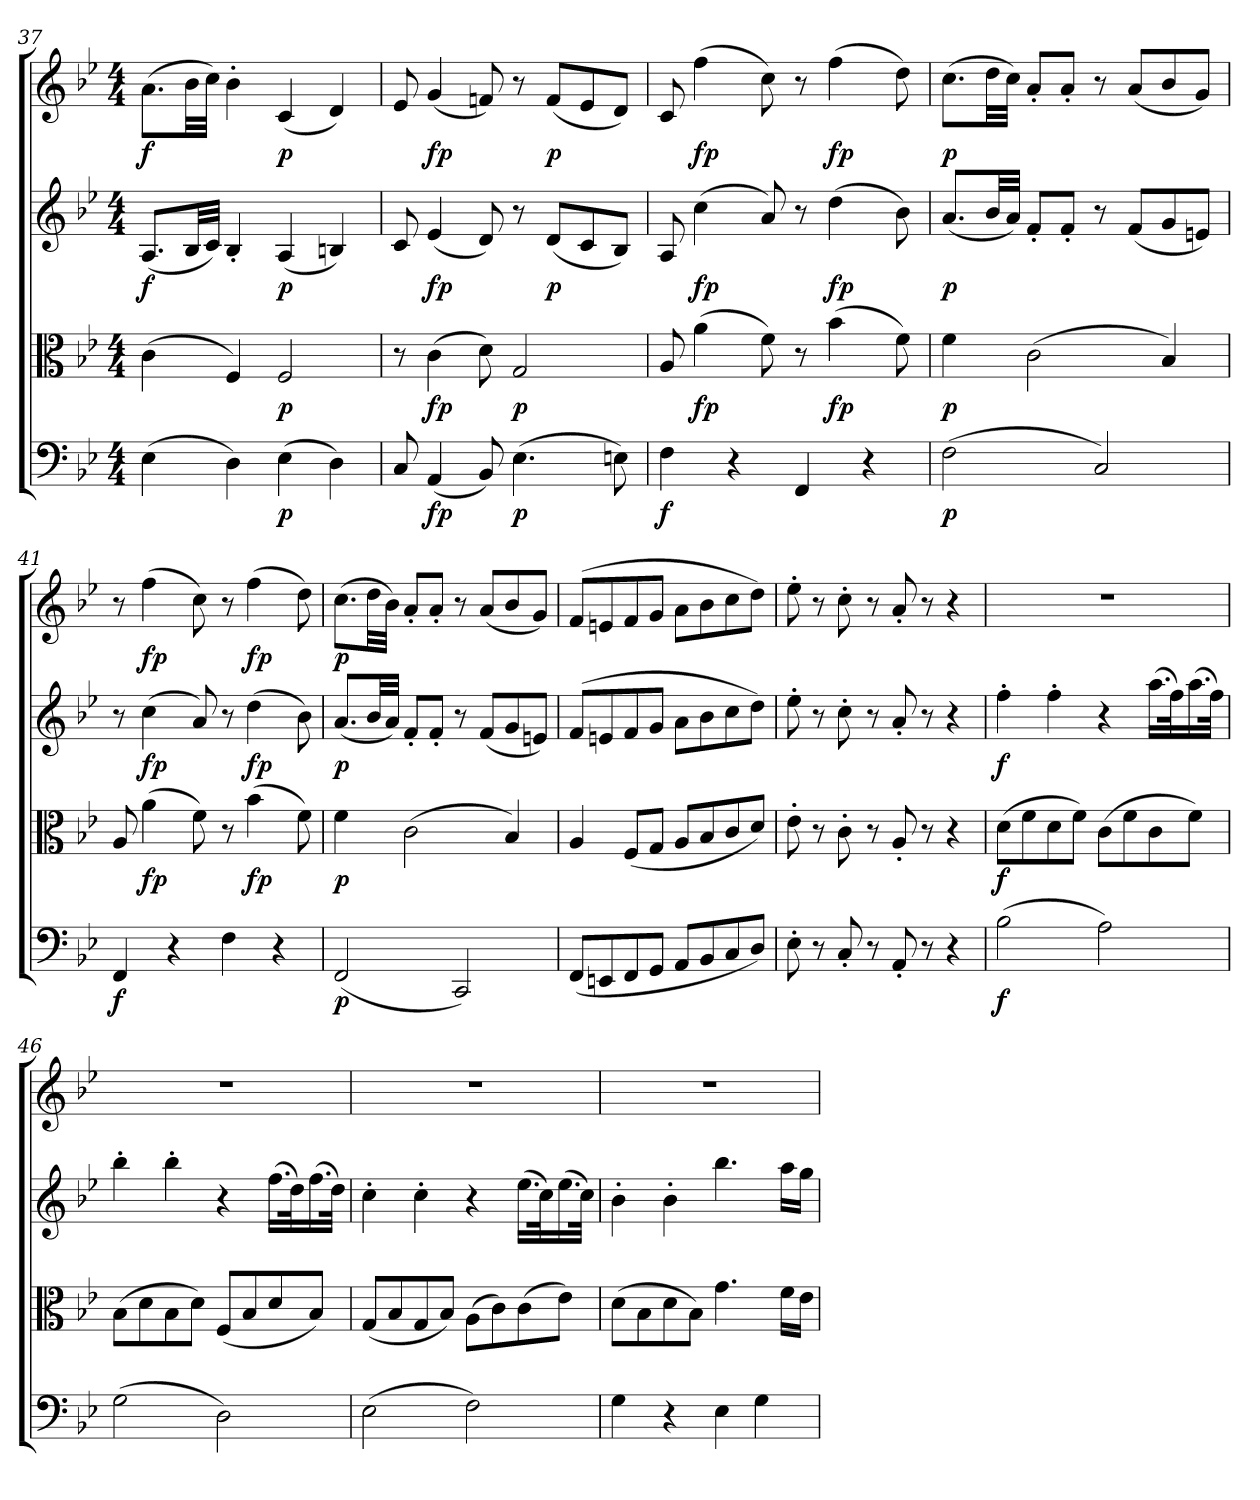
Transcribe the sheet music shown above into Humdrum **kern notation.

**kern	**dynam	**kern	**dynam	**kern	**dynam	**kern	**dynam
*part4	*part4	*part3	*part3	*part2	*part2	*part1	*part1
*staff4	*staff4	*staff3	*staff3	*staff2	*staff2	*staff1	*staff1
*clefF4	*	*clefC3	*	*clefG2	*	*clefG2	*
*k[b-e-]	*	*k[b-e-]	*	*k[b-e-]	*	*k[b-e-]	*
*B-:	*	*B-:	*	*B-:	*	*B-:	*
*M4/4	*	*M4/4	*	*M4/4	*	*M4/4	*
=37	=37	=37	=37	=37	=37	=37	=37
(4E-\	.	(4c\	.	(8.A/L	f	(8.a\L	f
.	.	.	.	32B-/LL	.	32b-\LL	.
.	.	.	.	32c/JJJ)	.	32cc\JJJ)	.
4D\)	.	4F/)	.	4B-'/	.	4b-'\	.
(4E-\	p	2F/	p	(4A/	p	(4c/	p
4D\)	.	.	.	4Bn/)	.	4d/)	.
=38	=38	=38	=38	=38	=38	=38	=38
8C/	.	8r	.	8c/	.	8e-/	.
(4AA/	fp	(4c\	fp	(4e-/	fp	(4g/	fp
8BB-/)	.	8d\)	.	8d/)	.	8fn/)	.
(4.E-\	p	2G/	p	8r	.	8r	.
.	.	.	.	(8d/L	p	(8f/L	p
.	.	.	.	8c/	.	8e-/	.
8En\)	.	.	.	8B-/J)	.	8d/J)	.
=39	=39	=39	=39	=39	=39	=39	=39
4F\	f	8A/	.	8A/	.	8c/	.
.	.	(4a\	fp	(4cc\	fp	(4ff\	fp
4r	.	.	.	.	.	.	.
.	.	8f\)	.	8a/)	.	8cc\)	.
4FF/	.	8r	.	8r	.	8r	.
.	.	(4b-\	fp	(4dd\	fp	(4ff\	fp
4r	.	.	.	.	.	.	.
.	.	8f\)	.	8b-\)	.	8dd\)	.
=40	=40	=40	=40	=40	=40	=40	=40
(2F\	p	4f\	p	(8.a/L	p	(8.cc\L	p
.	.	.	.	32b-/LL	.	32dd\LL	.
.	.	.	.	32a/JJJ)	.	32cc\JJJ)	.
.	.	(2c\	.	8f'/L	.	8a'/L	.
.	.	.	.	8f'/J	.	8a'/J	.
2C/)	.	.	.	8r	.	8r	.
.	.	.	.	(8f/L	.	(8a/L	.
.	.	4B-/)	.	8g/	.	8b-/	.
.	.	.	.	8en/J)	.	8g/J)	.
=41	=41	=41	=41	=41	=41	=41	=41
4FF/	f	8A/	.	8r	.	8r	.
.	.	(4a\	fp	(4cc\	fp	(4ff\	fp
4r	.	.	.	.	.	.	.
.	.	8f\)	.	8a/)	.	8cc\)	.
4F\	.	8r	.	8r	.	8r	.
.	.	(4b-\	fp	(4dd\	fp	(4ff\	fp
4r	.	.	.	.	.	.	.
.	.	8f\)	.	8b-\)	.	8dd\)	.
=42	=42	=42	=42	=42	=42	=42	=42
(2FF/	p	4f\	p	(8.a/L	p	(8.cc\L	p
.	.	.	.	32b-/LL	.	32dd\LL	.
.	.	.	.	32a/JJJ)	.	32b-\JJJ)	.
.	.	(2c\	.	8f'/L	.	8a'/L	.
.	.	.	.	8f'/J	.	8a'/J	.
2CC/)	.	.	.	8r	.	8r	.
.	.	.	.	(8f/L	.	(8a/L	.
.	.	4B-/)	.	8g/	.	8b-/	.
.	.	.	.	8en/J)	.	8g/J)	.
=43	=43	=43	=43	=43	=43	=43	=43
(8FF/L	.	4A/	.	(8f/L	.	(8f/L	.
8EEn/	.	.	.	8en/	.	8en/	.
8FF/	.	(8F/L	.	8f/	.	8f/	.
8GG/J	.	8G/J	.	8g/J	.	8g/J	.
8AA/L	.	8A/L	.	8a\L	.	8a\L	.
8BB-/	.	8B-/	.	8b-\	.	8b-\	.
8C/	.	8c/	.	8cc\	.	8cc\	.
8D/J)	.	8d/J)	.	8dd\J)	.	8dd\J)	.
=44	=44	=44	=44	=44	=44	=44	=44
8E-'\	.	8e-'\	.	8ee-'\	.	8ee-'\	.
8r	.	8r	.	8r	.	8r	.
8C'/	.	8c'\	.	8cc'\	.	8cc'\	.
8r	.	8r	.	8r	.	8r	.
8AA'/	.	8A'/	.	8a'/	.	8a'/	.
8r	.	8r	.	8r	.	8r	.
4r	.	4r	.	4r	.	4r	.
=45	=45	=45	=45	=45	=45	=45	=45
(2B-\	f	(8d\L	f	4ff'\	f	1r	.
.	.	8f\	.	.	.	.	.
.	.	8d\	.	4ff'\	.	.	.
.	.	8f\J)	.	.	.	.	.
2A\)	.	(8c\L	.	4r	.	.	.
.	.	8f\	.	.	.	.	.
.	.	8c\	.	(16.aa\LL	.	.	.
.	.	.	.	32ff\K)	.	.	.
.	.	8f\J)	.	(16.aa\	.	.	.
.	.	.	.	32ff\JJk)	.	.	.
=46	=46	=46	=46	=46	=46	=46	=46
(2G\	.	(8B-\L	.	4bb-'\	.	1r	.
.	.	8d\	.	.	.	.	.
.	.	8B-\	.	4bb-'\	.	.	.
.	.	8d\J)	.	.	.	.	.
2D\)	.	(8F/L	.	4r	.	.	.
.	.	8B-/	.	.	.	.	.
.	.	8d/	.	(16.ff\LL	.	.	.
.	.	.	.	32dd\K)	.	.	.
.	.	8B-/J)	.	(16.ff\	.	.	.
.	.	.	.	32dd\JJk)	.	.	.
=47	=47	=47	=47	=47	=47	=47	=47
(2E-\	.	(8G/L	.	4cc'\	.	1r	.
.	.	8B-/	.	.	.	.	.
.	.	8G/	.	4cc'\	.	.	.
.	.	8B-/J)	.	.	.	.	.
2F\)	.	(8A\L	.	4r	.	.	.
.	.	8c\)	.	.	.	.	.
.	.	(8c\	.	(16.ee-\LL	.	.	.
.	.	.	.	32cc\K)	.	.	.
.	.	8e-\J)	.	(16.ee-\	.	.	.
.	.	.	.	32cc\JJk)	.	.	.
=48	=48	=48	=48	=48	=48	=48	=48
4G\	.	(8d\L	.	4b-'\	.	1r	.
.	.	8B-\	.	.	.	.	.
4r	.	8d\	.	4b-'\	.	.	.
.	.	8B-\J)	.	.	.	.	.
4E-\	.	4.g\	.	4.bb-\	.	.	.
4G\	.	.	.	.	.	.	.
.	.	16f\LL	.	16aa\LL	.	.	.
.	.	16e-\JJ	.	16gg\JJ	.	.	.
=	=	=	=	=	=	=	=
*-	*-	*-	*-	*-	*-	*-	*-
